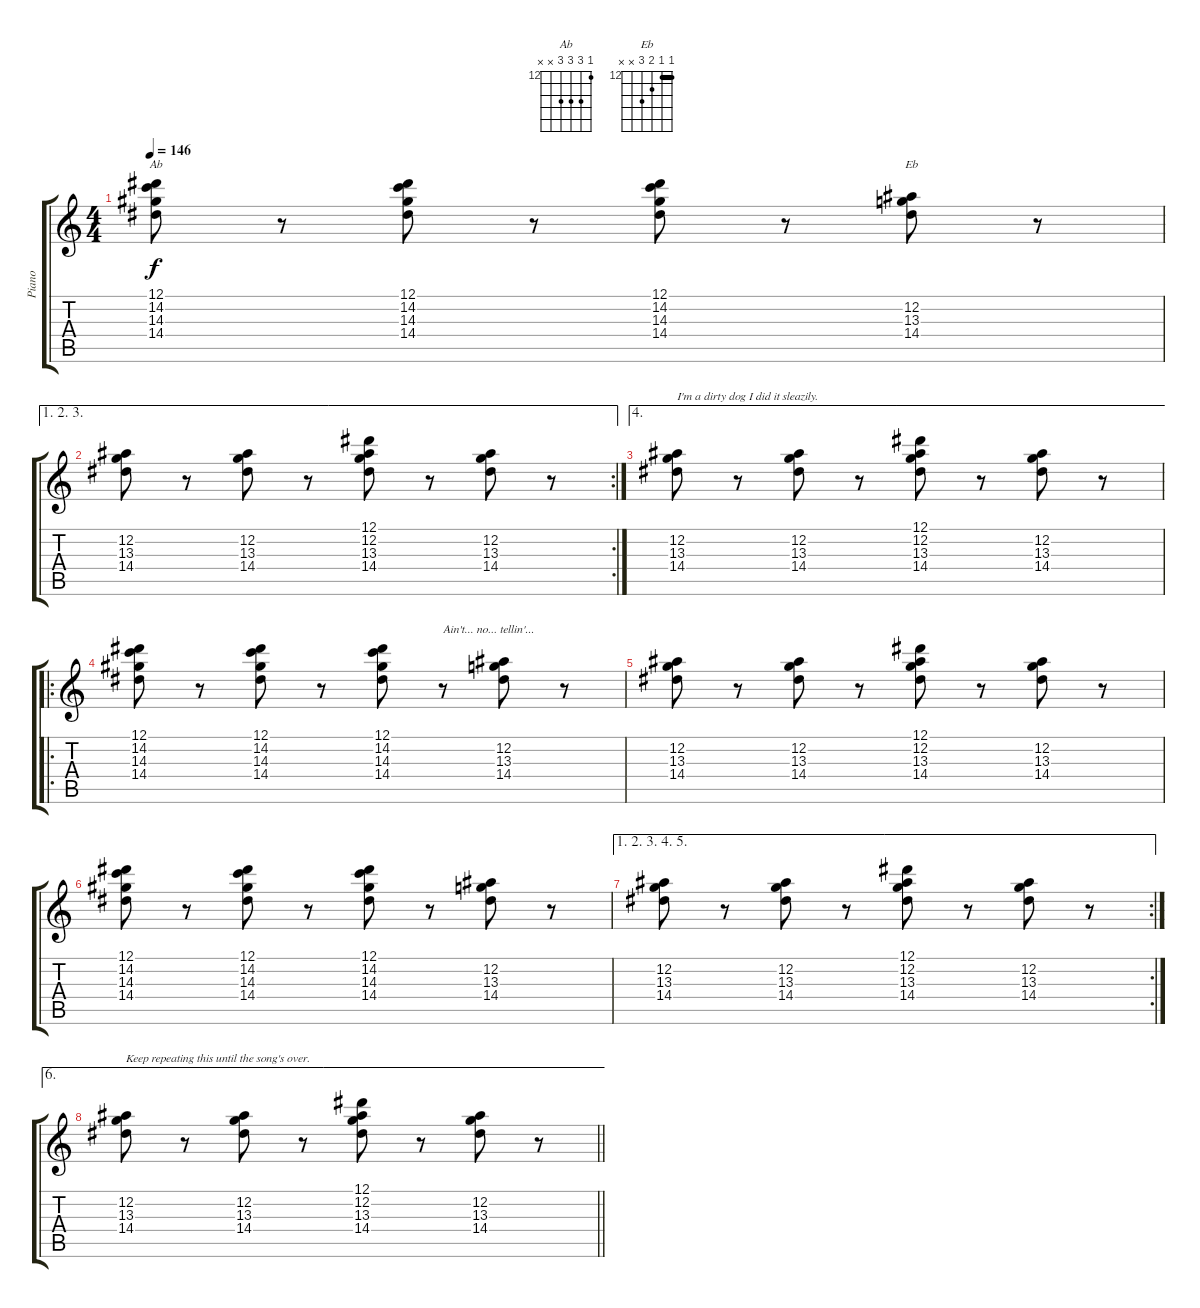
\track ("Piano" "Piano") {instrument brightacousticpiano}
\staff {score tabs}
\tuning (Eb5 Bb4 Gb4 Db4 Ab3 Eb3) {hide}
\chord ("Ab" 12 14 14 14 x x) {firstfret 12}
\chord ("Eb" 12 12 13 14 x x) {firstfret 12 barre 12}
\ts (4 4)
\tempo 146
\clef g2
\ks c
(12.1 14.2 14.3 14.4).8{ch "Ab" dy f} r.8 (12.1 14.2 14.3 14.4).8 r.8 (12.1 14.2 14.3 14.4).8 r.8 (12.2 13.3 14.4).8{ch "Eb"} r.8 |
\ae (1 2 3)
\rc 2
(12.2 13.3 14.4).8 r.8 (12.2 13.3 14.4).8 r.8 (12.1 12.2 13.3 14.4).8 r.8 (12.2 13.3 14.4).8 r.8 |
\ae 4
(12.2 13.3 14.4).8{txt "I'm a dirty dog I did it sleazily."} r.8 (12.2 13.3 14.4).8 r.8 (12.1 12.2 13.3 14.4).8 r.8 (12.2 13.3 14.4).8 r.8 |
\ro
(12.1 14.2 14.3 14.4).8 r.8 (12.1 14.2 14.3 14.4).8 r.8 (12.1 14.2 14.3 14.4).8 r.8{txt "Ain't... no... tellin'..."} (12.2 13.3 14.4).8 r.8 |
(12.2 13.3 14.4).8 r.8 (12.2 13.3 14.4).8 r.8 (12.1 12.2 13.3 14.4).8 r.8 (12.2 13.3 14.4).8 r.8 |
(12.1 14.2 14.3 14.4).8 r.8 (12.1 14.2 14.3 14.4).8 r.8 (12.1 14.2 14.3 14.4).8 r.8 (12.2 13.3 14.4).8 r.8 |
\ae (1 2 3 4 5)
\rc 2
(12.2 13.3 14.4).8 r.8 (12.2 13.3 14.4).8 r.8 (12.1 12.2 13.3 14.4).8 r.8 (12.2 13.3 14.4).8 r.8 |
\ae 6
\barLineRight lightlight
(12.2 13.3 14.4).8{txt "Keep repeating this until the song's over."} r.8 (12.2 13.3 14.4).8 r.8 (12.1 12.2 13.3 14.4).8 r.8 (12.2 13.3 14.4).8 r.8
